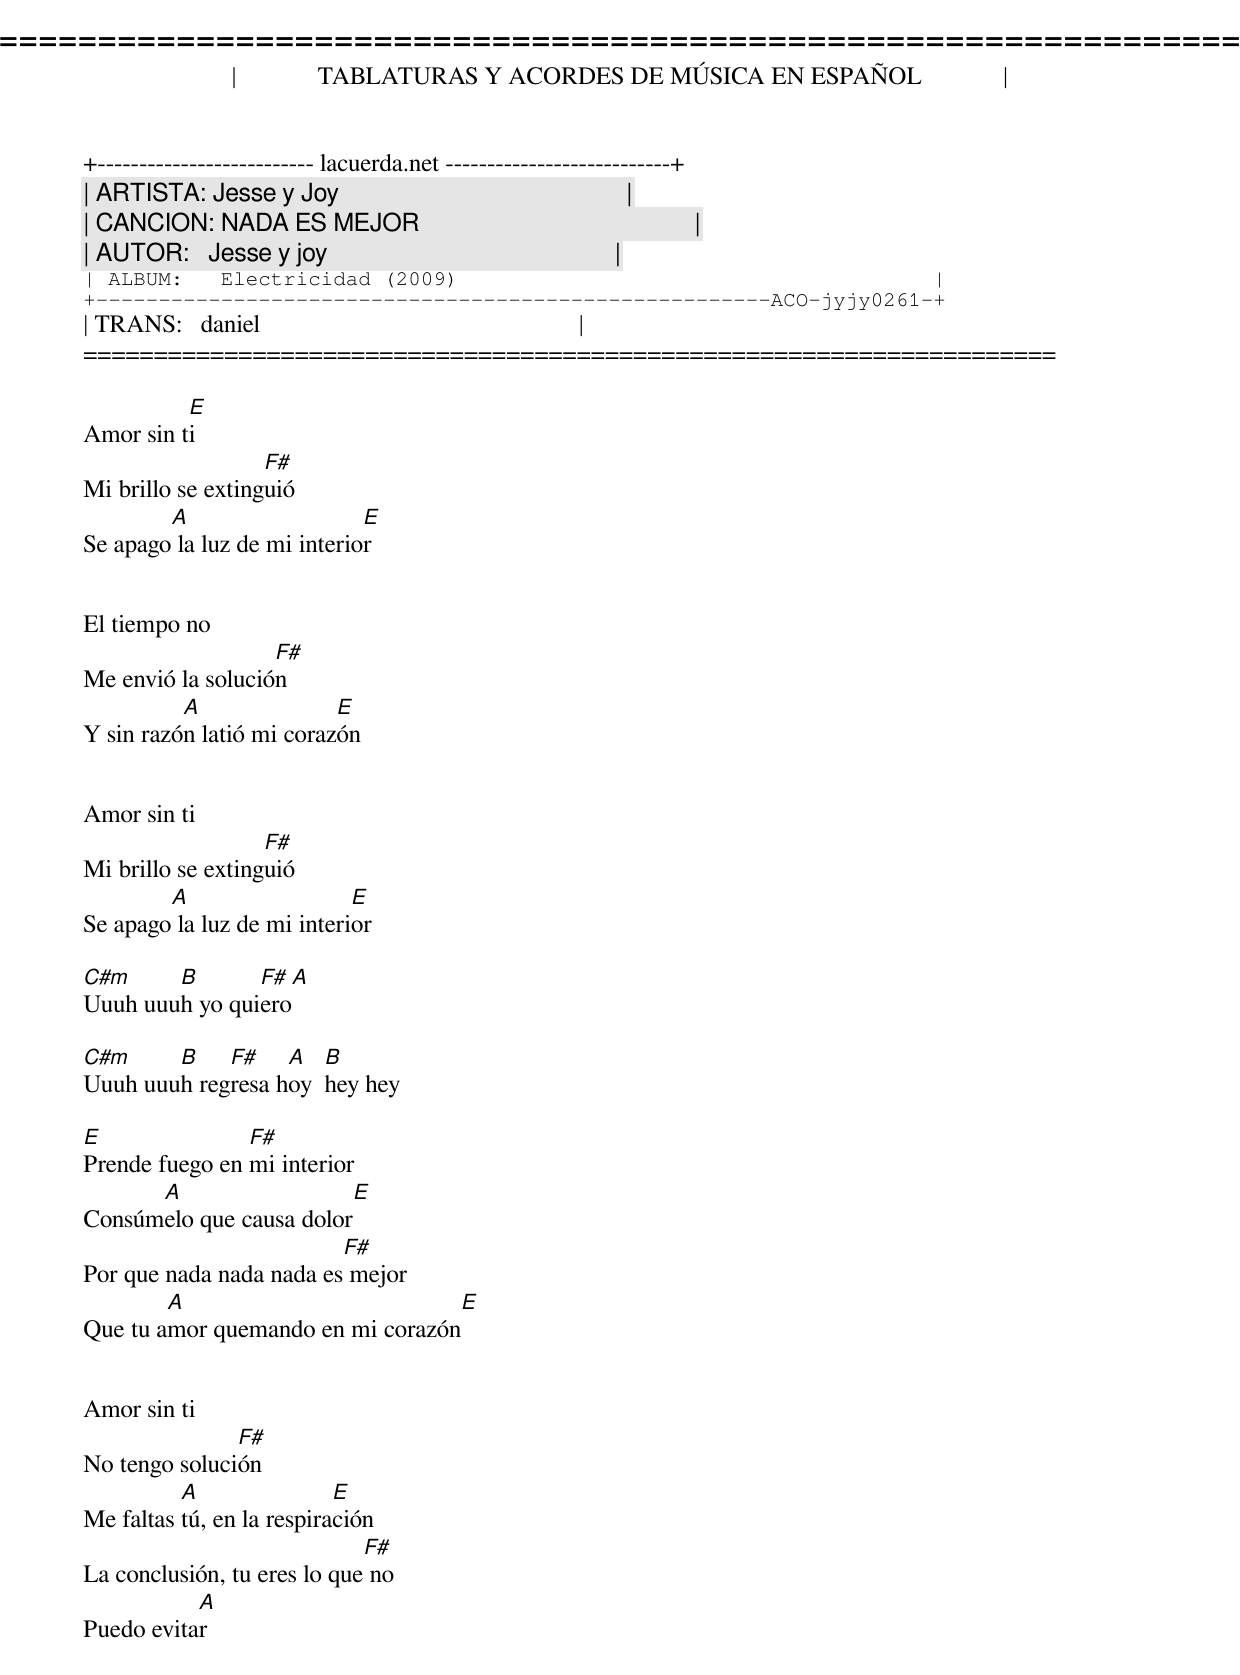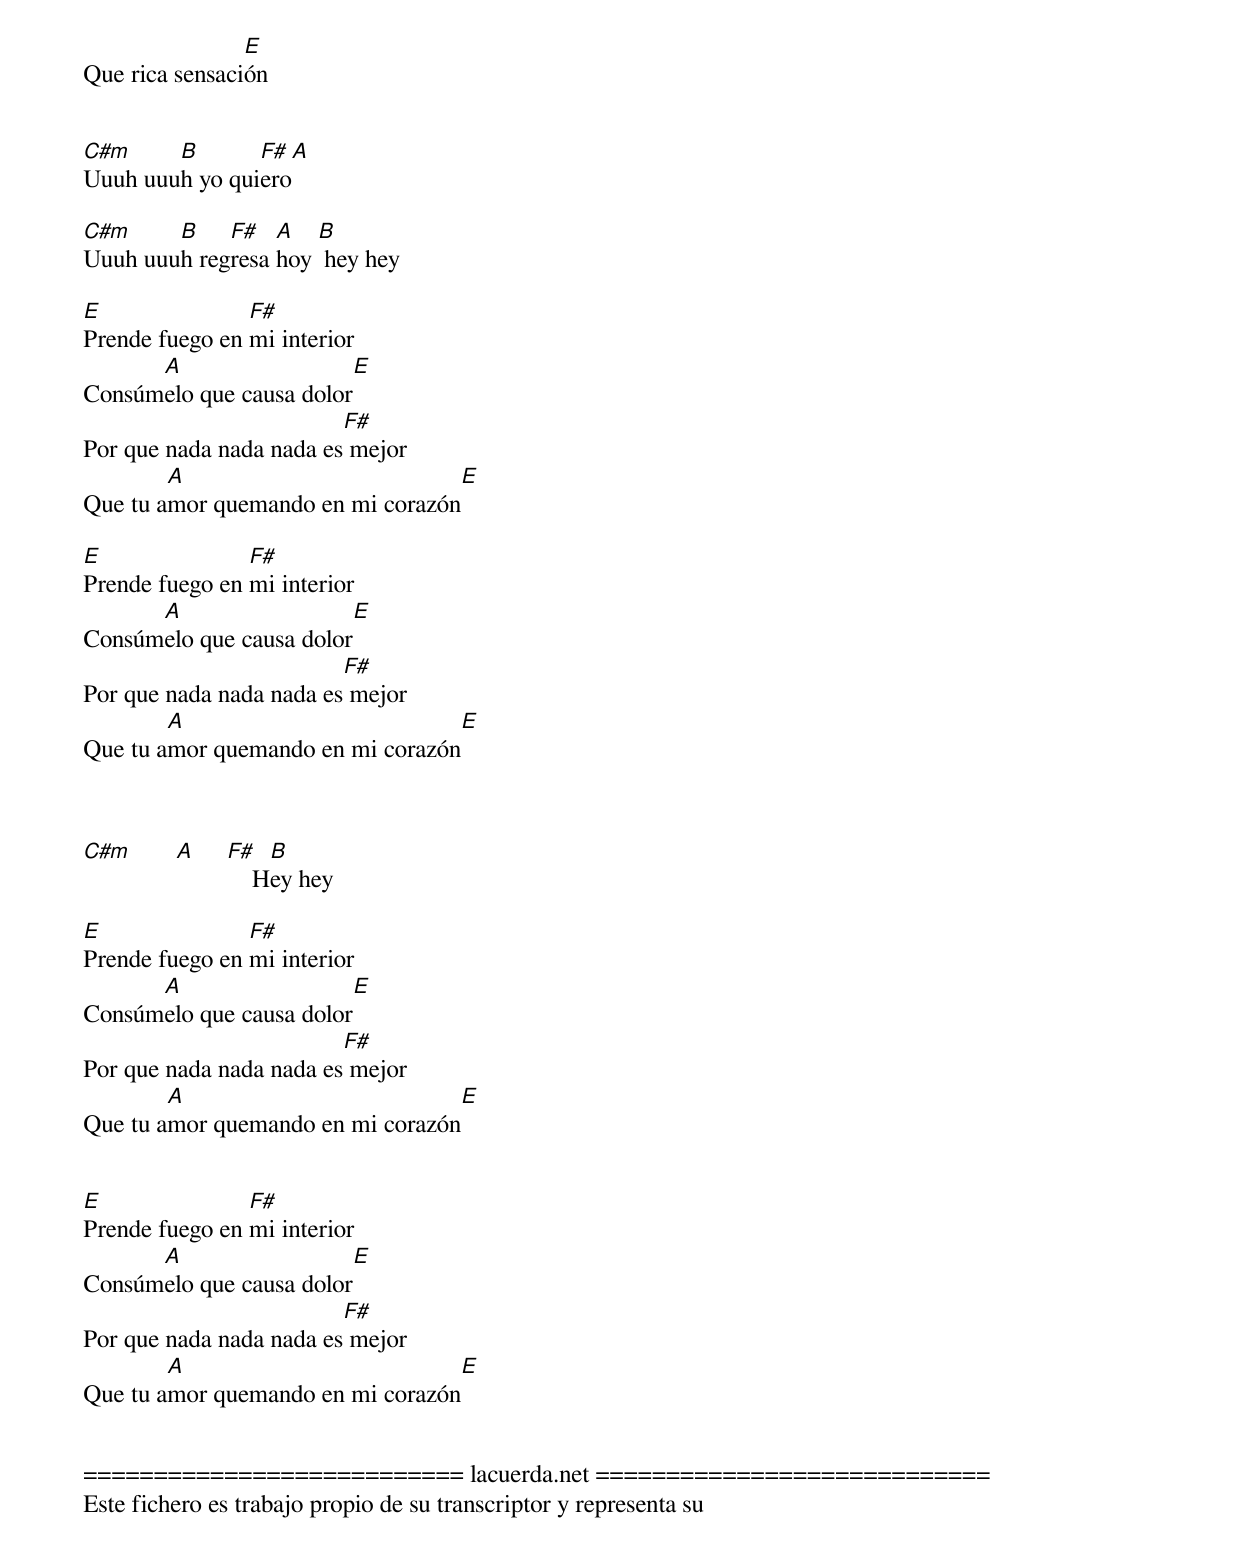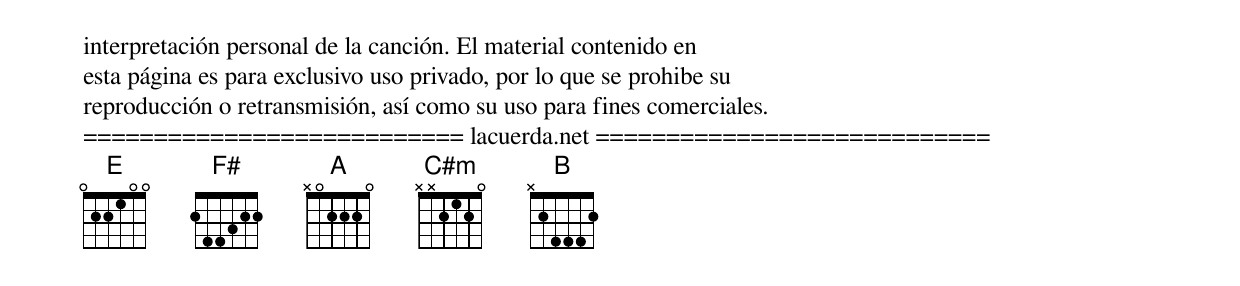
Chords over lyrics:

=====================================================================
|             TABLATURAS Y ACORDES DE MÚSICA EN ESPAÑOL             |
+-------------------------- lacuerda.net ---------------------------+
| ARTISTA: Jesse y Joy                                              |
| CANCION: NADA ES MEJOR                                            |
| AUTOR:   Jesse y joy                                              |
| ALBUM:   Electricidad (2009)                                      |
+------------------------------------------------------ACO-jyjy0261-+
| TRANS:   daniel                                                   |
=====================================================================

          E
Amor sin ti
                   F#
Mi brillo se extinguió
        A                    E
Se apago la luz de mi interior


El tiempo no
                   F#
Me envió la solución
          A               E
Y sin razón latió mi corazón


Amor sin ti
                   F#
Mi brillo se extinguió
        A                   E
Se apago la luz de mi interior

C#m     B       F#  A
Uuuh uuuh yo quiero

C#m     B    F#    A   B
Uuuh uuuh regresa hoy  hey hey

E               F#
Prende fuego en mi interior
      A                  E
Consúmelo que causa dolor
                         F#
Por que nada nada nada es mejor
        A                          E
Que tu amor quemando en mi corazón


Amor sin ti
               F#
No tengo solución
          A                E
Me faltas tú, en la respiración
                             F#
La conclusión, tu eres lo que no
           A
Puedo evitar
                E
Que rica sensación


C#m     B       F#  A
Uuuh uuuh yo quiero

C#m     B    F#   A   B
Uuuh uuuh regresa hoy  hey hey

E               F#
Prende fuego en mi interior
      A                  E
Consúmelo que causa dolor
                         F#
Por que nada nada nada es mejor
        A                          E
Que tu amor quemando en mi corazón

E               F#
Prende fuego en mi interior
      A                  E
Consúmelo que causa dolor
                         F#
Por que nada nada nada es mejor
        A                          E
Que tu amor quemando en mi corazón



C#m    A    F#   B
                Hey hey

E               F#
Prende fuego en mi interior
      A                  E
Consúmelo que causa dolor
                         F#
Por que nada nada nada es mejor
        A                          E
Que tu amor quemando en mi corazón


E               F#
Prende fuego en mi interior
      A                  E
Consúmelo que causa dolor
                         F#
Por que nada nada nada es mejor
        A                          E
Que tu amor quemando en mi corazón


=========================== lacuerda.net ============================
Este fichero es trabajo propio de su transcriptor y representa su
interpretación personal de la canción. El material contenido en
esta página es para exclusivo uso privado, por lo que se prohibe su
reproducción o retransmisión, así como su uso para fines comerciales.
=========================== lacuerda.net ============================
